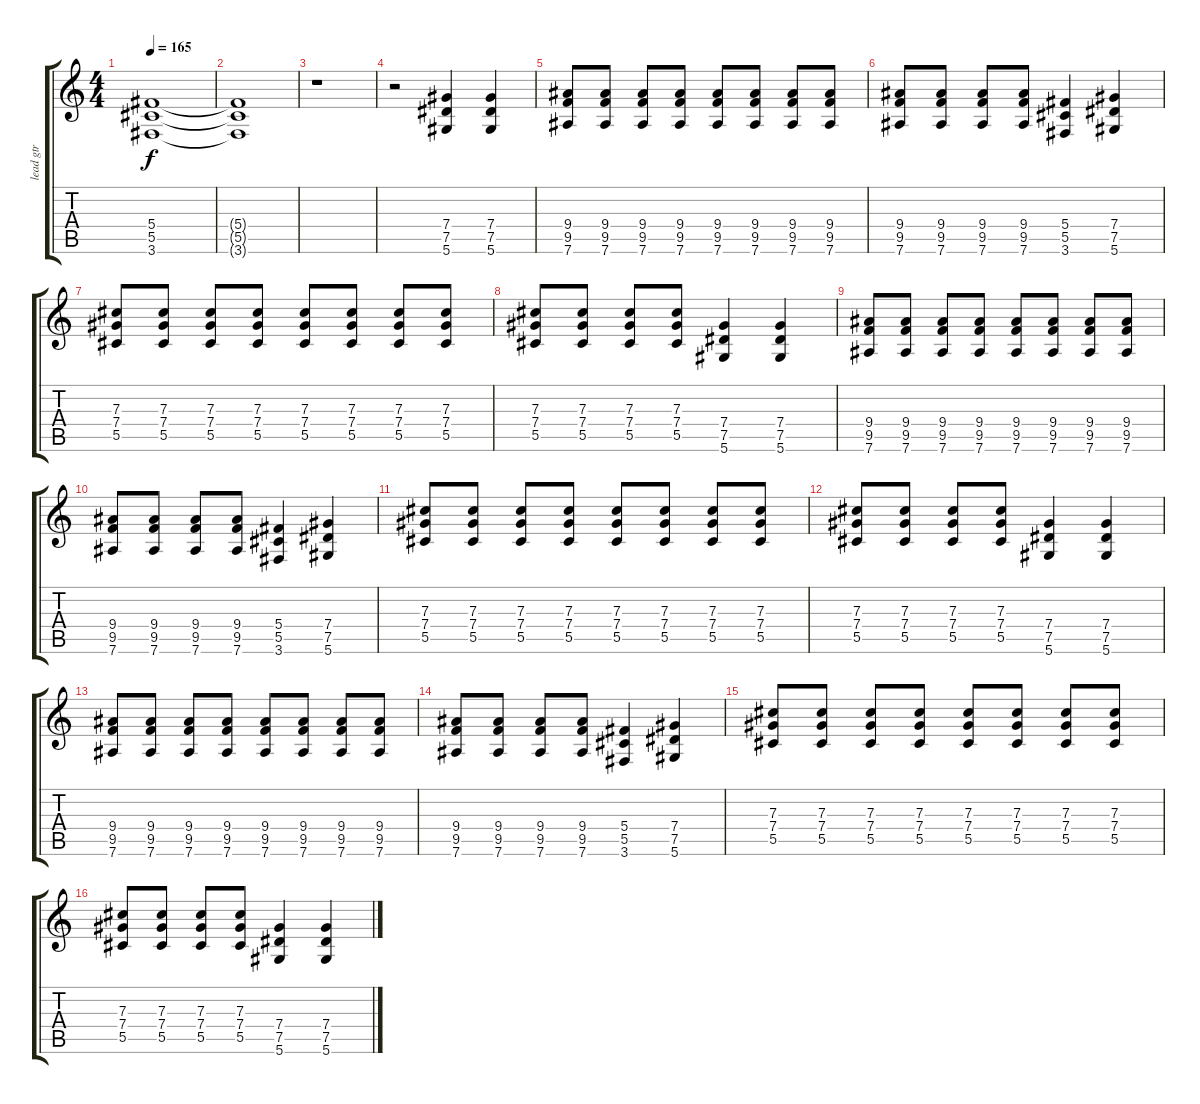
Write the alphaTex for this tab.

\track ("lead gtr" "lead gtr") {instrument distortionguitar}
\staff {score tabs}
\tuning (Eb4 Bb3 Gb3 Db3 Ab2 Eb2) {hide}
\ts (4 4)
\tempo 165
\clef g2
\ks c
(5.4 5.5 3.6).1{dy f} |
(5.4{t} 5.5{t} 3.6{t}).1 |
r.1 |
r.2 (7.4 7.5 5.6).4 (7.4 7.5 5.6).4 |
(9.4 9.5 7.6).8 (9.4 9.5 7.6).8 (9.4 9.5 7.6).8 (9.4 9.5 7.6).8 (9.4 9.5 7.6).8 (9.4 9.5 7.6).8 (9.4 9.5 7.6).8 (9.4 9.5 7.6).8 |
(9.4 9.5 7.6).8 (9.4 9.5 7.6).8 (9.4 9.5 7.6).8 (9.4 9.5 7.6).8 (5.4 5.5 3.6).4 (7.4 7.5 5.6).4 |
(7.3 7.4 5.5).8 (7.3 7.4 5.5).8 (7.3 7.4 5.5).8 (7.3 7.4 5.5).8 (7.3 7.4 5.5).8 (7.3 7.4 5.5).8 (7.3 7.4 5.5).8 (7.3 7.4 5.5).8 |
(7.3 7.4 5.5).8 (7.3 7.4 5.5).8 (7.3 7.4 5.5).8 (7.3 7.4 5.5).8 (7.4 7.5 5.6).4 (7.4 7.5 5.6).4 |
(9.4 9.5 7.6).8 (9.4 9.5 7.6).8 (9.4 9.5 7.6).8 (9.4 9.5 7.6).8 (9.4 9.5 7.6).8 (9.4 9.5 7.6).8 (9.4 9.5 7.6).8 (9.4 9.5 7.6).8 |
(9.4 9.5 7.6).8 (9.4 9.5 7.6).8 (9.4 9.5 7.6).8 (9.4 9.5 7.6).8 (5.4 5.5 3.6).4 (7.4 7.5 5.6).4 |
(7.3 7.4 5.5).8 (7.3 7.4 5.5).8 (7.3 7.4 5.5).8 (7.3 7.4 5.5).8 (7.3 7.4 5.5).8 (7.3 7.4 5.5).8 (7.3 7.4 5.5).8 (7.3 7.4 5.5).8 |
(7.3 7.4 5.5).8 (7.3 7.4 5.5).8 (7.3 7.4 5.5).8 (7.3 7.4 5.5).8 (7.4 7.5 5.6).4 (7.4 7.5 5.6).4 |
(9.4 9.5 7.6).8 (9.4 9.5 7.6).8 (9.4 9.5 7.6).8 (9.4 9.5 7.6).8 (9.4 9.5 7.6).8 (9.4 9.5 7.6).8 (9.4 9.5 7.6).8 (9.4 9.5 7.6).8 |
(9.4 9.5 7.6).8 (9.4 9.5 7.6).8 (9.4 9.5 7.6).8 (9.4 9.5 7.6).8 (5.4 5.5 3.6).4 (7.4 7.5 5.6).4 |
(7.3 7.4 5.5).8 (7.3 7.4 5.5).8 (7.3 7.4 5.5).8 (7.3 7.4 5.5).8 (7.3 7.4 5.5).8 (7.3 7.4 5.5).8 (7.3 7.4 5.5).8 (7.3 7.4 5.5).8 |
(7.3 7.4 5.5).8 (7.3 7.4 5.5).8 (7.3 7.4 5.5).8 (7.3 7.4 5.5).8 (7.4 7.5 5.6).4 (7.4 7.5 5.6).4
